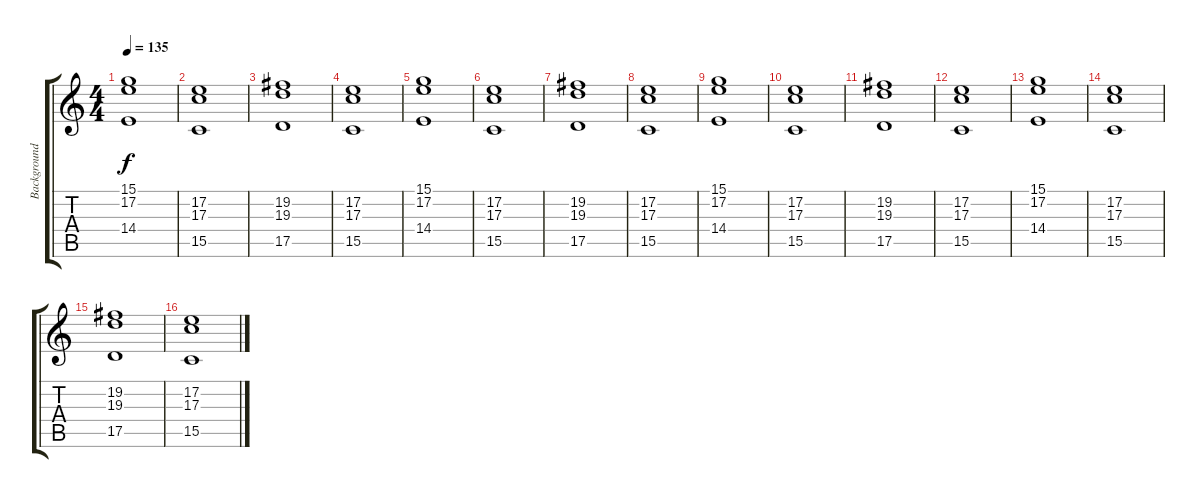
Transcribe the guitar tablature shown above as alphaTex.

\track ("Background" "Background") {instrument pad2warm}
\staff {score tabs}
\tuning (E4 B3 G3 D3 A2 E2) {hide}
\ts (4 4)
\tempo 135
\clef g2
\ks c
(15.1 17.2 14.4).1{dy f} |
(17.2 17.3 15.5).1 |
(19.2 19.3 17.5).1 |
(17.2 17.3 15.5).1 |
(15.1 17.2 14.4).1 |
(17.2 17.3 15.5).1 |
(19.2 19.3 17.5).1 |
(17.2 17.3 15.5).1 |
(15.1 17.2 14.4).1 |
(17.2 17.3 15.5).1 |
(19.2 19.3 17.5).1 |
(17.2 17.3 15.5).1 |
(15.1 17.2 14.4).1 |
(17.2 17.3 15.5).1 |
(19.2 19.3 17.5).1 |
(17.2 17.3 15.5).1
